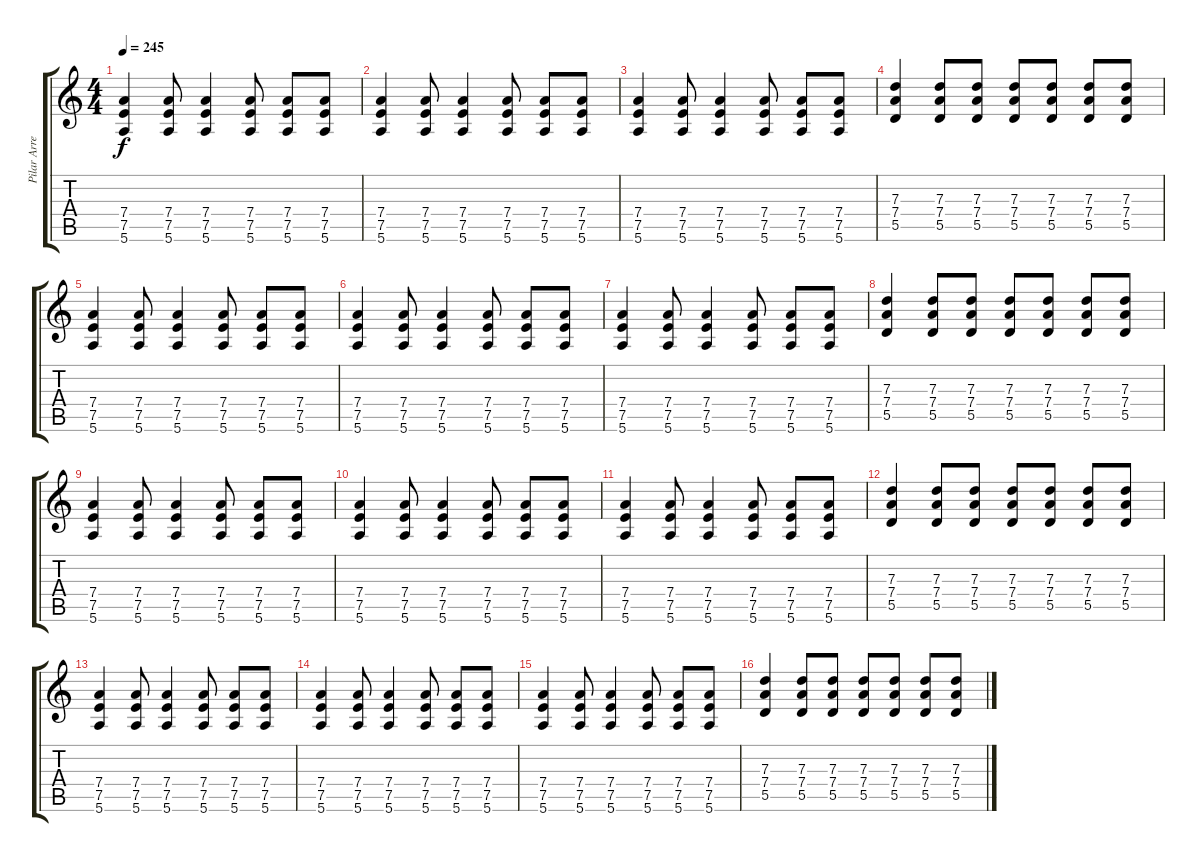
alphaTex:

\track ("Pilar Arrese (Guitarra 1) " "Pilar Arre") {instrument overdrivenguitar}
\staff {score tabs}
\tuning (E4 B3 G3 D3 A2 E2) {hide}
\ts (4 4)
\tempo 245
\clef g2
\ks c
(7.4 7.5 5.6).4{dy f} (7.4 7.5 5.6).8 (7.4 7.5 5.6).4 (7.4 7.5 5.6).8 (7.4 7.5 5.6).8 (7.4 7.5 5.6).8 |
(7.4 7.5 5.6).4 (7.4 7.5 5.6).8 (7.4 7.5 5.6).4 (7.4 7.5 5.6).8 (7.4 7.5 5.6).8 (7.4 7.5 5.6).8 |
(7.4 7.5 5.6).4 (7.4 7.5 5.6).8 (7.4 7.5 5.6).4 (7.4 7.5 5.6).8 (7.4 7.5 5.6).8 (7.4 7.5 5.6).8 |
(7.3 7.4 5.5).4 (7.3 7.4 5.5).8 (7.3 7.4 5.5).8 (7.3 7.4 5.5).8 (7.3 7.4 5.5).8 (7.3 7.4 5.5).8 (7.3 7.4 5.5).8 |
(7.4 7.5 5.6).4 (7.4 7.5 5.6).8 (7.4 7.5 5.6).4 (7.4 7.5 5.6).8 (7.4 7.5 5.6).8 (7.4 7.5 5.6).8 |
(7.4 7.5 5.6).4 (7.4 7.5 5.6).8 (7.4 7.5 5.6).4 (7.4 7.5 5.6).8 (7.4 7.5 5.6).8 (7.4 7.5 5.6).8 |
(7.4 7.5 5.6).4 (7.4 7.5 5.6).8 (7.4 7.5 5.6).4 (7.4 7.5 5.6).8 (7.4 7.5 5.6).8 (7.4 7.5 5.6).8 |
(7.3 7.4 5.5).4 (7.3 7.4 5.5).8 (7.3 7.4 5.5).8 (7.3 7.4 5.5).8 (7.3 7.4 5.5).8 (7.3 7.4 5.5).8 (7.3 7.4 5.5).8 |
(7.4 7.5 5.6).4 (7.4 7.5 5.6).8 (7.4 7.5 5.6).4 (7.4 7.5 5.6).8 (7.4 7.5 5.6).8 (7.4 7.5 5.6).8 |
(7.4 7.5 5.6).4 (7.4 7.5 5.6).8 (7.4 7.5 5.6).4 (7.4 7.5 5.6).8 (7.4 7.5 5.6).8 (7.4 7.5 5.6).8 |
(7.4 7.5 5.6).4 (7.4 7.5 5.6).8 (7.4 7.5 5.6).4 (7.4 7.5 5.6).8 (7.4 7.5 5.6).8 (7.4 7.5 5.6).8 |
(7.3 7.4 5.5).4 (7.3 7.4 5.5).8 (7.3 7.4 5.5).8 (7.3 7.4 5.5).8 (7.3 7.4 5.5).8 (7.3 7.4 5.5).8 (7.3 7.4 5.5).8 |
(7.4 7.5 5.6).4 (7.4 7.5 5.6).8 (7.4 7.5 5.6).4 (7.4 7.5 5.6).8 (7.4 7.5 5.6).8 (7.4 7.5 5.6).8 |
(7.4 7.5 5.6).4 (7.4 7.5 5.6).8 (7.4 7.5 5.6).4 (7.4 7.5 5.6).8 (7.4 7.5 5.6).8 (7.4 7.5 5.6).8 |
(7.4 7.5 5.6).4 (7.4 7.5 5.6).8 (7.4 7.5 5.6).4 (7.4 7.5 5.6).8 (7.4 7.5 5.6).8 (7.4 7.5 5.6).8 |
(7.3 7.4 5.5).4 (7.3 7.4 5.5).8 (7.3 7.4 5.5).8 (7.3 7.4 5.5).8 (7.3 7.4 5.5).8 (7.3 7.4 5.5).8 (7.3 7.4 5.5).8
